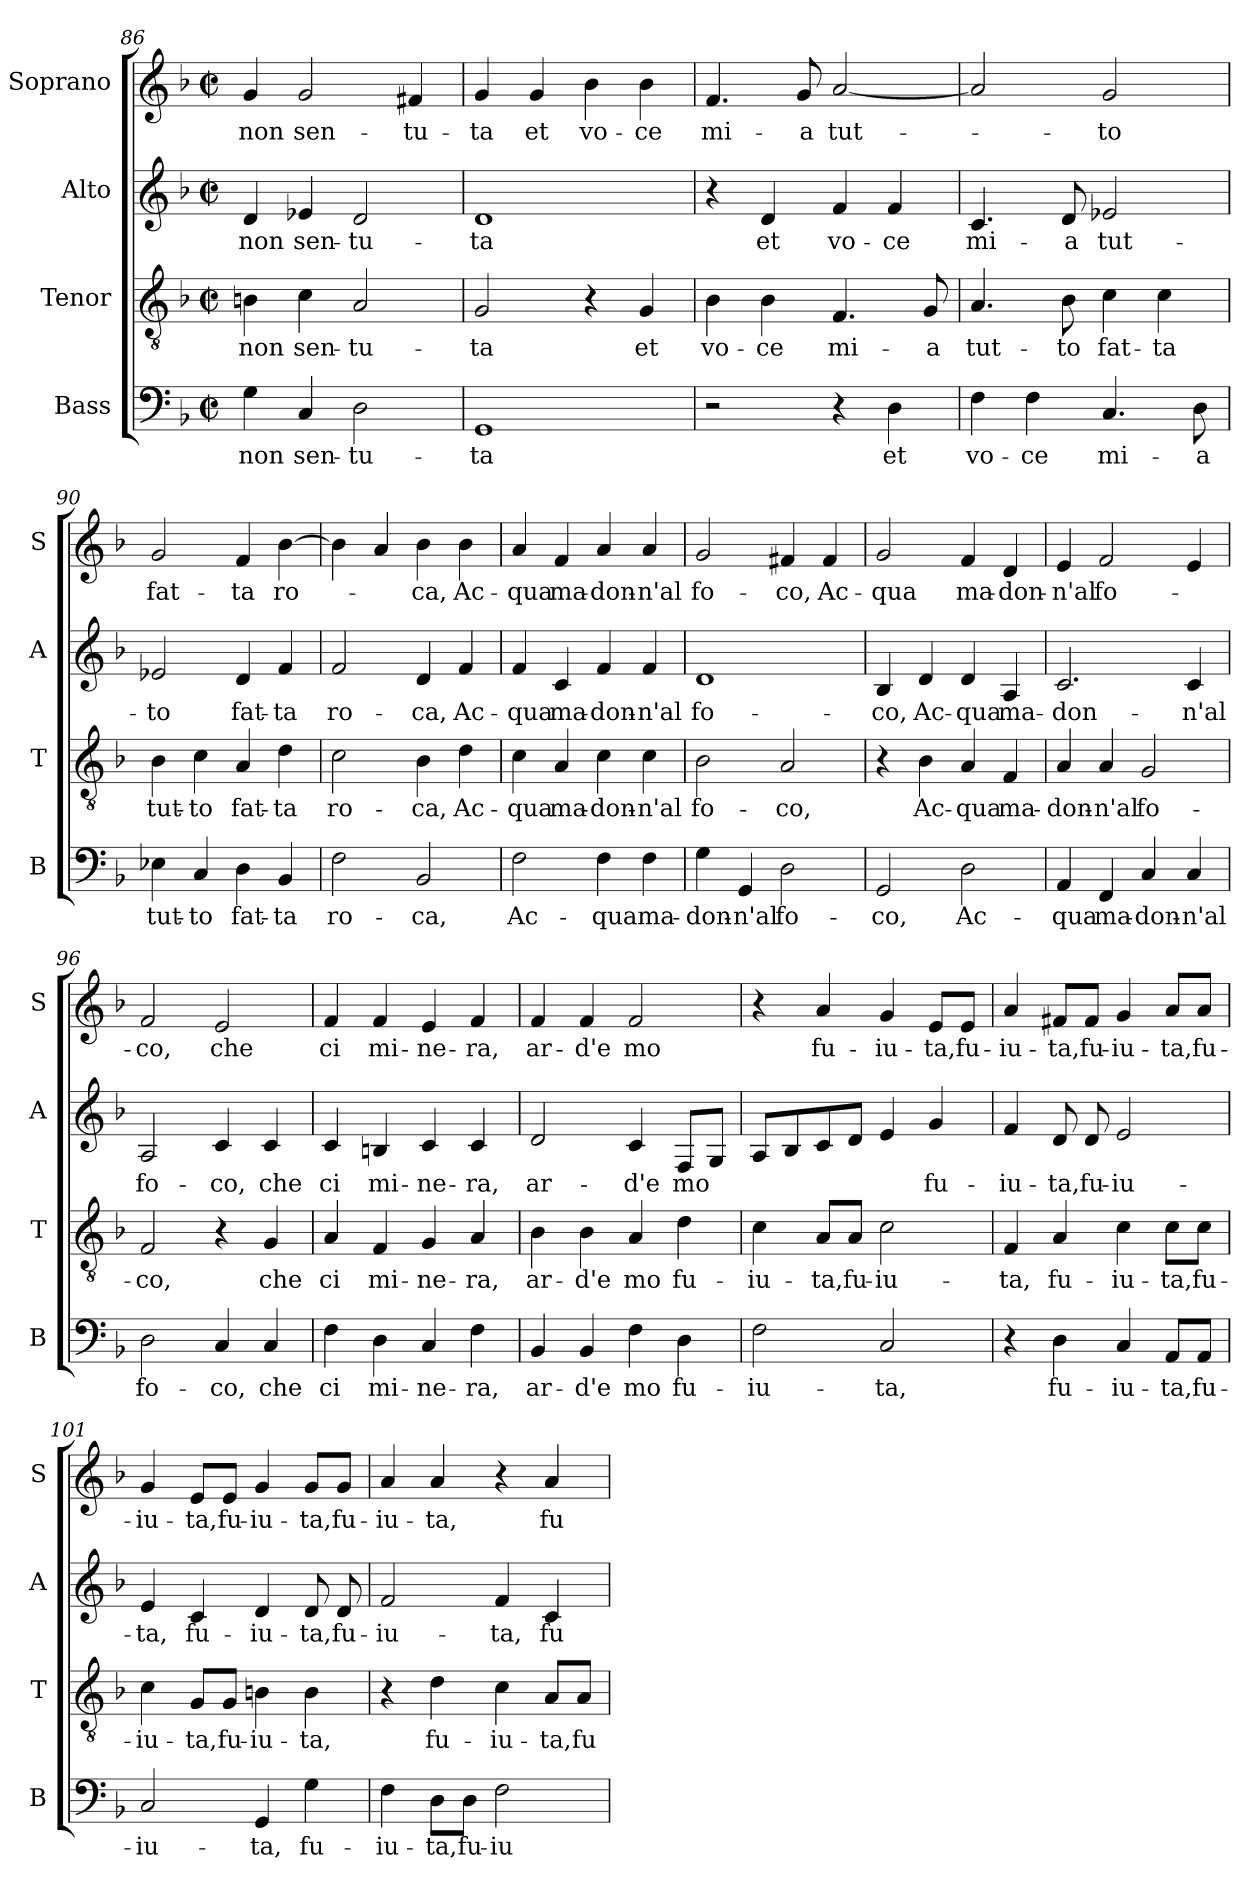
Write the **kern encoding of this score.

**kern	**text	**kern	**text	**kern	**text	**kern	**text
*part4	*part4	*part3	*part3	*part2	*part2	*part1	*part1
*staff4	*staff4	*staff3	*staff3	*staff2	*staff2	*staff1	*staff1
*I"Bass	*	*I"Tenor	*	*I"Alto	*	*I"Soprano	*
*I'B	*	*I'T	*	*I'A	*	*I'S	*
*clefF4	*	*clefGv2	*	*clefG2	*	*clefG2	*
*k[b-]	*	*k[b-]	*	*k[b-]	*	*k[b-]	*
*F:	*	*F:	*	*F:	*	*F:	*
*M2/2	*	*M2/2	*	*M2/2	*	*M2/2	*
*met(c|)	*	*met(c|)	*	*met(c|)	*	*met(c|)	*
=86	=86	=86	=86	=86	=86	=86	=86
!	!LO:LY:b	!	!LO:LY:b	!	!LO:LY:b	!	!LO:LY:b
4G\	non	4Bn\	non	4d/	non	4g/	non
!	!LO:LY:b	!	!LO:LY:b	!	!LO:LY:b	!	!LO:LY:b
4C/	sen-	4c\	sen-	4e-X/	sen-	2g/	sen-
!	!LO:LY:b	!	!LO:LY:b	!	!LO:LY:b	!	!
2D\	-tu-	2A/	-tu-	2d/	-tu-	.	.
!	!	!	!	!	!	!	!LO:LY:b
.	.	.	.	.	.	4f#X/	-tu-
=87	=87	=87	=87	=87	=87	=87	=87
!	!LO:LY:b	!	!LO:LY:b	!	!LO:LY:b	!	!LO:LY:b
1GG	-ta	2G/	-ta	1d	-ta	4g/	-ta
!	!	!	!	!	!	!	!LO:LY:b
.	.	.	.	.	.	4g/	et
!	!	!	!	!	!	!	!LO:LY:b
.	.	4r	.	.	.	4b-\	vo-
!	!	!	!LO:LY:b	!	!	!	!LO:LY:b
.	.	4G/	et	.	.	4b-\	-ce
=88	=88	=88	=88	=88	=88	=88	=88
!	!	!	!LO:LY:b	!	!	!	!LO:LY:b
2r	.	4B-\	vo-	4r	.	4.f/	mi-
!	!	!	!LO:LY:b	!	!LO:LY:b	!	!
.	.	4B-\	-ce	4d/	et	.	.
!	!	!	!	!	!	!	!LO:LY:b
.	.	.	.	.	.	8g/	-a
!	!	!	!LO:LY:b	!	!LO:LY:b	!	!LO:LY:b
4r	.	4.F/	mi-	4f/	vo-	[2a/	tut-
!	!LO:LY:b	!	!	!	!LO:LY:b	!	!
4D\	et	.	.	4f/	-ce	.	.
!	!	!	!LO:LY:b	!	!	!	!
.	.	8G/	-a	.	.	.	.
=89	=89	=89	=89	=89	=89	=89	=89
!	!LO:LY:b	!	!LO:LY:b	!	!LO:LY:b	!	!
4F\	vo-	4.A/	tut-	4.c/	mi-	2a/]	.
!	!LO:LY:b	!	!	!	!	!	!
4F\	-ce	.	.	.	.	.	.
!	!	!	!LO:LY:b	!	!LO:LY:b	!	!
.	.	8B-\	-to	8d/	-a	.	.
!	!LO:LY:b	!	!LO:LY:b	!	!LO:LY:b	!	!LO:LY:b
4.C/	mi-	4c\	fat-	2e-X/	tut-	2g/	-to
!	!	!	!LO:LY:b	!	!	!	!
.	.	4c\	-ta	.	.	.	.
!	!LO:LY:b	!	!	!	!	!	!
8D\	-a	.	.	.	.	.	.
=90	=90	=90	=90	=90	=90	=90	=90
!	!LO:LY:b	!	!LO:LY:b	!	!LO:LY:b	!	!LO:LY:b
4E-X\	tut-	4B-\	tut-	2e-X/	-to	2g/	fat-
!	!LO:LY:b	!	!LO:LY:b	!	!	!	!
4C/	-to	4c\	-to	.	.	.	.
!	!LO:LY:b	!	!LO:LY:b	!	!LO:LY:b	!	!LO:LY:b
4D\	fat-	4A/	fat-	4d/	fat-	4f/	-ta
!	!LO:LY:b	!	!LO:LY:b	!	!LO:LY:b	!	!LO:LY:b
4BB-/	-ta	4d\	-ta	4f/	-ta	[4b-\	ro-
!!LO:LB:g=z
=91	=91	=91	=91	=91	=91	=91	=91
!	!LO:LY:b	!	!LO:LY:b	!	!LO:LY:b	!	!
2F\	ro-	2c\	ro-	2f/	ro-	4b-\]	.
.	.	.	.	.	.	4a/	.
!	!LO:LY:b	!	!LO:LY:b	!	!LO:LY:b	!	!LO:LY:b
2BB-/	-ca,	4B-\	-ca,	4d/	-ca,	4b-\	-ca,
!	!	!	!LO:LY:b	!	!LO:LY:b	!	!LO:LY:b
.	.	4d\	Ac-	4f/	Ac-	4b-\	Ac-
=92	=92	=92	=92	=92	=92	=92	=92
!	!LO:LY:b	!	!LO:LY:b	!	!LO:LY:b	!	!LO:LY:b
2F\	Ac-	4c\	-qua	4f/	-qua	4a/	-qua
!	!	!	!LO:LY:b	!	!LO:LY:b	!	!LO:LY:b
.	.	4A/	ma-	4c/	ma-	4f/	ma-
!	!LO:LY:b	!	!LO:LY:b	!	!LO:LY:b	!	!LO:LY:b
4F\	-qua	4c\	-don-	4f/	-don-	4a/	-don-
!	!LO:LY:b	!	!LO:LY:b	!	!LO:LY:b	!	!LO:LY:b
4F\	ma-	4c\	-n'al	4f/	-n'al	4a/	-n'al
=93	=93	=93	=93	=93	=93	=93	=93
!	!LO:LY:b	!	!LO:LY:b	!	!LO:LY:b	!	!LO:LY:b
4G\	-don-	2B-\	fo-	1d	fo-	2g/	fo-
!	!LO:LY:b	!	!	!	!	!	!
4GG/	-n'al	.	.	.	.	.	.
!	!LO:LY:b	!	!LO:LY:b	!	!	!	!LO:LY:b
2D\	fo-	2A/	-co,	.	.	4f#X/	-co,
!	!	!	!	!	!	!	!LO:LY:b
.	.	.	.	.	.	4f#/	Ac-
=94	=94	=94	=94	=94	=94	=94	=94
!	!LO:LY:b	!	!	!	!LO:LY:b	!	!LO:LY:b
2GG/	-co,	4r	.	4B-/	-co,	2g/	-qua
!	!	!	!LO:LY:b	!	!LO:LY:b	!	!
.	.	4B-\	Ac-	4d/	Ac-	.	.
!	!LO:LY:b	!	!LO:LY:b	!	!LO:LY:b	!	!LO:LY:b
2D\	Ac-	4A/	-qua	4d/	-qua	4f/	ma-
!	!	!	!LO:LY:b	!	!LO:LY:b	!	!LO:LY:b
.	.	4F/	ma-	4A/	ma-	4d/	-don-
=95	=95	=95	=95	=95	=95	=95	=95
!	!LO:LY:b	!	!LO:LY:b	!	!LO:LY:b	!	!LO:LY:b
4AA/	-qua	4A/	-don-	2.c/	-don-	4e/	-n'al
!	!LO:LY:b	!	!LO:LY:b	!	!	!	!LO:LY:b
4FF/	ma-	4A/	-n'al	.	.	2f/	fo-
!	!LO:LY:b	!	!LO:LY:b	!	!	!	!
4C/	-don-	2G/	fo-	.	.	.	.
!	!LO:LY:b	!	!	!	!LO:LY:b	!	!
4C/	-n'al	.	.	4c/	-n'al	4e/	.
=96	=96	=96	=96	=96	=96	=96	=96
!	!LO:LY:b	!	!LO:LY:b	!	!LO:LY:b	!	!LO:LY:b
2D\	fo-	2F/	-co,	2A/	fo-	2f/	-co,
!	!LO:LY:b	!	!	!	!LO:LY:b	!	!LO:LY:b
4C/	-co,	4r	.	4c/	-co,	2e/	che
!	!LO:LY:b	!	!LO:LY:b	!	!LO:LY:b	!	!
4C/	che	4G/	che	4c/	che	.	.
!!LO:PB:g=z
=97	=97	=97	=97	=97	=97	=97	=97
!	!LO:LY:b	!	!LO:LY:b	!	!LO:LY:b	!	!LO:LY:b
4F\	ci	4A/	ci	4c/	ci	4f/	ci
!	!LO:LY:b	!	!LO:LY:b	!	!LO:LY:b	!	!LO:LY:b
4D\	mi-	4F/	mi-	4Bn/	mi-	4f/	mi-
!	!LO:LY:b	!	!LO:LY:b	!	!LO:LY:b	!	!LO:LY:b
4C/	-ne-	4G/	-ne-	4c/	-ne-	4e/	-ne-
!	!LO:LY:b	!	!LO:LY:b	!	!LO:LY:b	!	!LO:LY:b
4F\	-ra,	4A/	-ra,	4c/	-ra,	4f/	-ra,
=98	=98	=98	=98	=98	=98	=98	=98
!	!LO:LY:b	!	!LO:LY:b	!	!LO:LY:b	!	!LO:LY:b
4BB-/	ar-	4B-\	ar-	2d/	ar-	4f/	ar-
!	!LO:LY:b	!	!LO:LY:b	!	!	!	!LO:LY:b
4BB-/	-d'e	4B-\	-d'e	.	.	4f/	-d'e
!	!LO:LY:b	!	!LO:LY:b	!	!LO:LY:b	!	!LO:LY:b
4F\	mo	4A/	mo	4c/	-d'e	2f/	mo
!	!LO:LY:b	!	!LO:LY:b	!	!LO:LY:b	!	!
4D\	fu-	4d\	fu-	8F/L	mo	.	.
.	.	.	.	8G/J	.	.	.
=99	=99	=99	=99	=99	=99	=99	=99
!	!LO:LY:b	!	!LO:LY:b	!	!	!	!
2F\	-iu-	4c\	-iu-	8A/L	.	4r	.
.	.	.	.	8B-/	.	.	.
!	!	!	!LO:LY:b	!	!	!	!LO:LY:b
.	.	8A/L	-ta,	8c/	.	4a/	fu-
!	!	!	!LO:LY:b	!	!	!	!
.	.	8A/J	fu-	8d/J	.	.	.
!	!LO:LY:b	!	!LO:LY:b	!	!	!	!LO:LY:b
2C/	-ta,	2c\	-iu-	4e/	.	4g/	-iu-
!	!	!	!	!	!LO:LY:b	!	!LO:LY:b
.	.	.	.	4g/	fu-	8e/L	-ta,
!	!	!	!	!	!	!	!LO:LY:b
.	.	.	.	.	.	8e/J	fu-
=100	=100	=100	=100	=100	=100	=100	=100
!	!	!	!LO:LY:b	!	!LO:LY:b	!	!LO:LY:b
4r	.	4F/	-ta,	4f/	-iu-	4a/	-iu-
!	!LO:LY:b	!	!LO:LY:b	!	!LO:LY:b	!	!LO:LY:b
4D\	fu-	4A/	fu-	8d/	-ta,	8f#X/L	-ta,
!	!	!	!	!	!LO:LY:b	!	!LO:LY:b
.	.	.	.	8d/	fu-	8f#/J	fu-
!	!LO:LY:b	!	!LO:LY:b	!	!LO:LY:b	!	!LO:LY:b
4C/	-iu-	4c\	-iu-	2e/	-iu-	4g/	-iu-
!	!LO:LY:b	!	!LO:LY:b	!	!	!	!LO:LY:b
8AA/L	-ta,	8c\L	-ta,	.	.	8a/L	-ta,
!	!LO:LY:b	!	!LO:LY:b	!	!	!	!LO:LY:b
8AA/J	fu-	8c\J	fu-	.	.	8a/J	fu-
=101	=101	=101	=101	=101	=101	=101	=101
!	!LO:LY:b	!	!LO:LY:b	!	!LO:LY:b	!	!LO:LY:b
2C/	-iu-	4c\	-iu-	4e/	-ta,	4g/	-iu-
!	!	!	!LO:LY:b	!	!LO:LY:b	!	!LO:LY:b
.	.	8G/L	-ta,	4c/	fu-	8e/L	-ta,
!	!	!	!LO:LY:b	!	!	!	!LO:LY:b
.	.	8G/J	fu-	.	.	8e/J	fu-
!	!LO:LY:b	!	!LO:LY:b	!	!LO:LY:b	!	!LO:LY:b
4GG/	-ta,	4Bn\	-iu-	4d/	-iu-	4g/	-iu-
!	!LO:LY:b	!	!LO:LY:b	!	!LO:LY:b	!	!LO:LY:b
4G\	fu-	4B\	-ta,	8d/	-ta,	8g/L	-ta,
!	!	!	!	!	!LO:LY:b	!	!LO:LY:b
.	.	.	.	8d/	fu-	8g/J	fu-
!!LO:LB:g=z
=102	=102	=102	=102	=102	=102	=102	=102
!	!LO:LY:b	!	!	!	!LO:LY:b	!	!LO:LY:b
4F\	-iu-	4r	.	2f/	-iu-	4a/	-iu-
!	!LO:LY:b	!	!LO:LY:b	!	!	!	!LO:LY:b
8D\L	-ta,	4d\	fu-	.	.	4a/	-ta,
!	!LO:LY:b	!	!	!	!	!	!
8D\J	fu-	.	.	.	.	.	.
!	!LO:LY:b	!	!LO:LY:b	!	!LO:LY:b	!	!
2F\	-iu-	4c\	-iu-	4f/	-ta,	4r	.
!	!	!	!LO:LY:b	!	!LO:LY:b	!	!LO:LY:b
.	.	8A/L	-ta,	4c/	fu-	4a/	fu-
!	!	!	!LO:LY:b	!	!	!	!
.	.	8A/J	fu-	.	.	.	.
=	=	=	=	=	=	=	=
*-	*-	*-	*-	*-	*-	*-	*-
